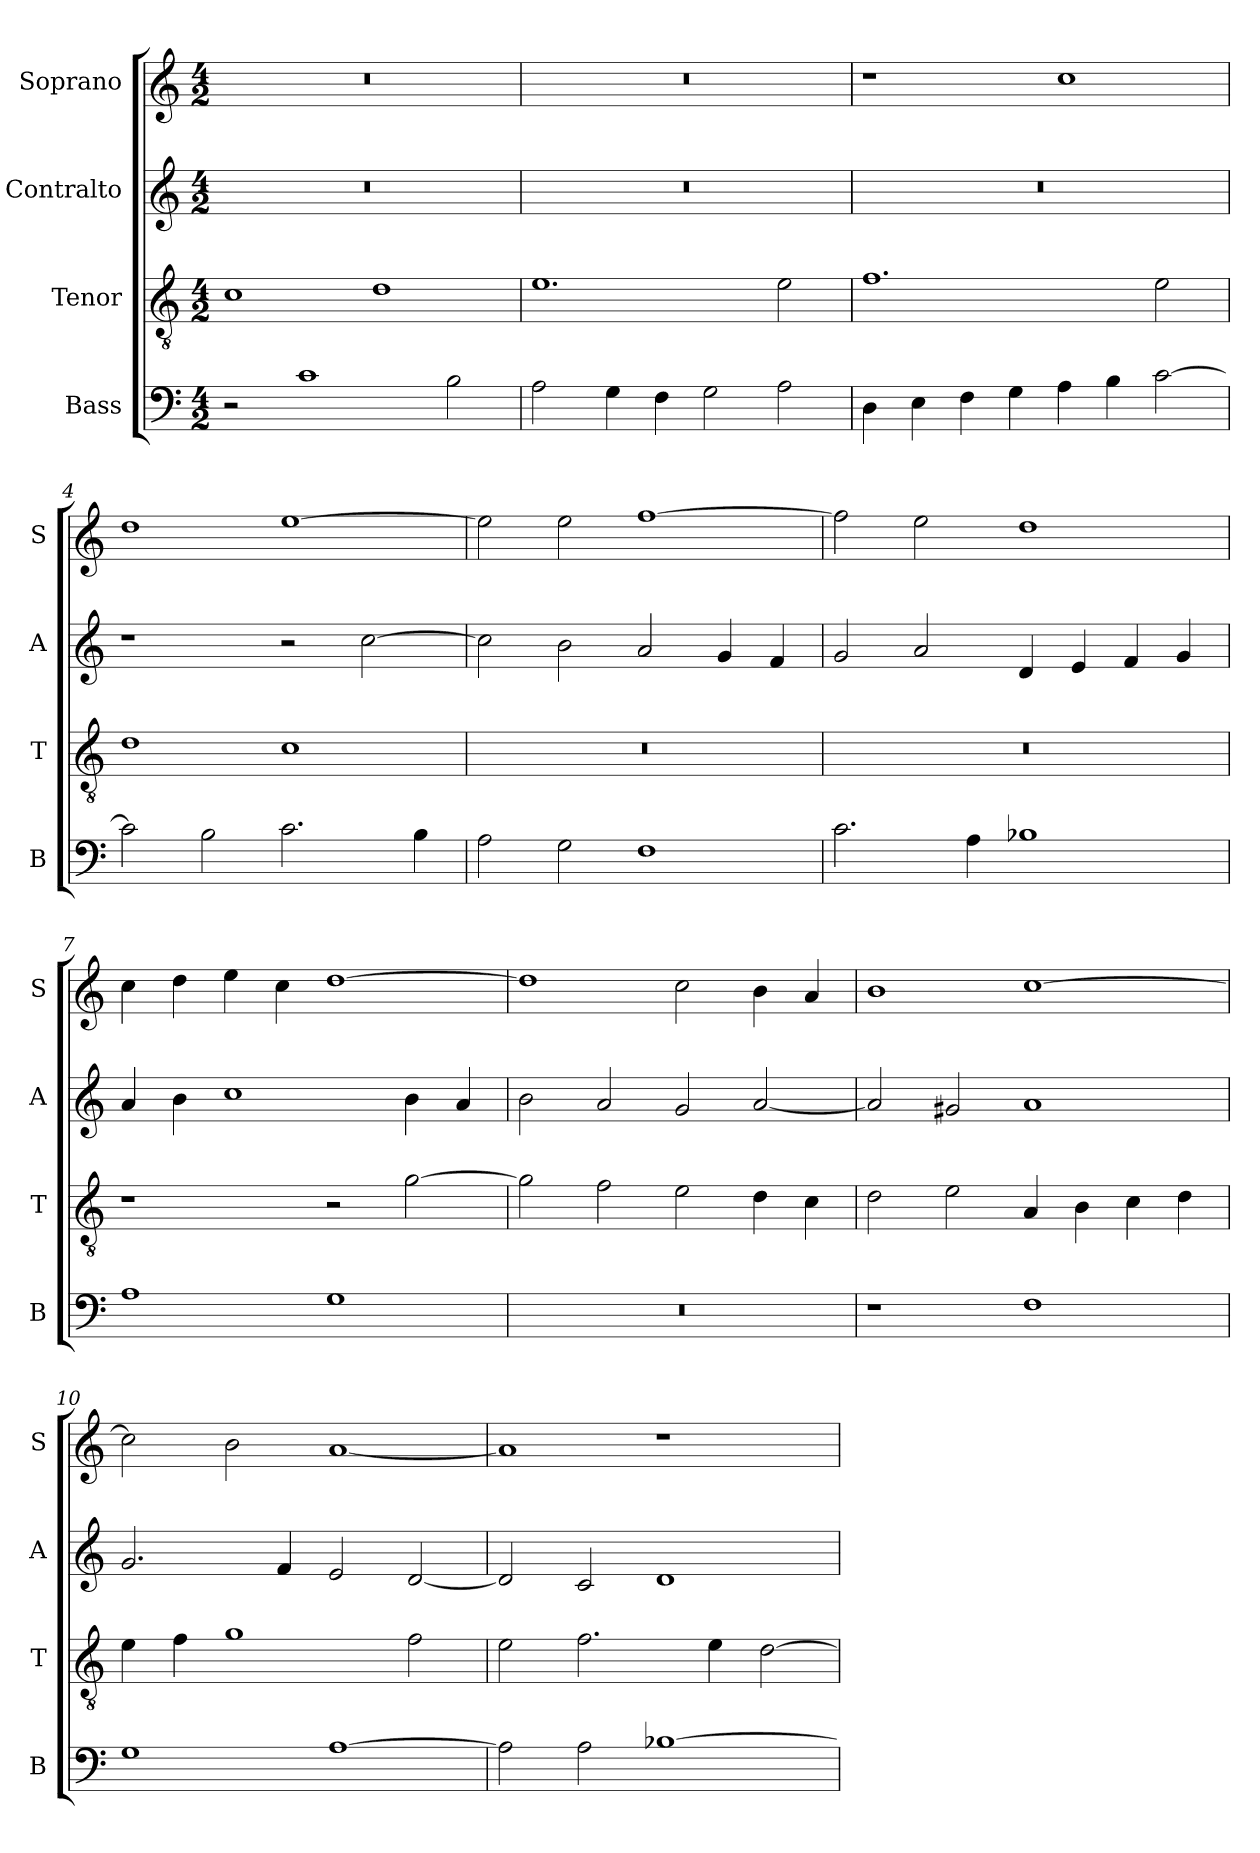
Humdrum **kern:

**kern	**kern	**kern	**kern
*part4	*part3	*part2	*part1
*staff4	*staff3	*staff2	*staff1
*I"Bass	*I"Tenor	*I"Contralto	*I"Soprano
*I'B	*I'T	*I'A	*I'S
*clefF4	*clefGv2	*clefG2	*clefG2
*k[]	*k[]	*k[]	*k[]
*D:dor	*D:dor	*D:dor	*D:dor
*M4/2	*M4/2	*M4/2	*M4/2
=1	=1	=1	=1
2r	1c	0r	0r
1c	.	.	.
.	1d	.	.
2B	.	.	.
=2	=2	=2	=2
2A	1.e	0r	0r
4G	.	.	.
4F	.	.	.
2G	.	.	.
2A	2e	.	.
=3	=3	=3	=3
4D	1.f	0r	1r
4E	.	.	.
4F	.	.	.
4G	.	.	.
4A	.	.	1cc
4B	.	.	.
[2c	2e	.	.
=4	=4	=4	=4
2c]	1d	1r	1dd
2B	.	.	.
2.c	1c	2r	[1ee
.	.	[2cc	.
4B	.	.	.
=5	=5	=5	=5
2A	0r	2cc]	2ee]
2G	.	2b	2ee
1F	.	2a	[1ff
.	.	4g	.
.	.	4f	.
=6	=6	=6	=6
2.c	0r	2g	2ff]
.	.	2a	2ee
4A	.	.	.
1B-X	.	4d	1dd
.	.	4e	.
.	.	4f	.
.	.	4g	.
=7	=7	=7	=7
1A	1r	4a	4cc
.	.	4b	4dd
.	.	1cc	4ee
.	.	.	4cc
1G	2r	.	[1dd
.	[2g	4b	.
.	.	4a	.
=8	=8	=8	=8
0r	2g]	2b	1dd]
.	2f	2a	.
.	2e	2g	2cc
.	4d	[2a	4b
.	4c	.	4a
=9	=9	=9	=9
1r	2d	2a]	1b
.	2e	2g#X	.
1F	4A	1a	[1cc
.	4B	.	.
.	4c	.	.
.	4d	.	.
=10	=10	=10	=10
1G	4e	2.g	2cc]
.	4f	.	.
.	1g	.	2b
.	.	4f	.
[1A	.	2e	[1a
.	2f	[2d	.
=11	=11	=11	=11
2A]	2e	2d]	1a]
2A	2.f	2c	.
[1B-X	.	1d	1r
.	4e	.	.
.	[2d	.	.
=	=	=	=
*-	*-	*-	*-
